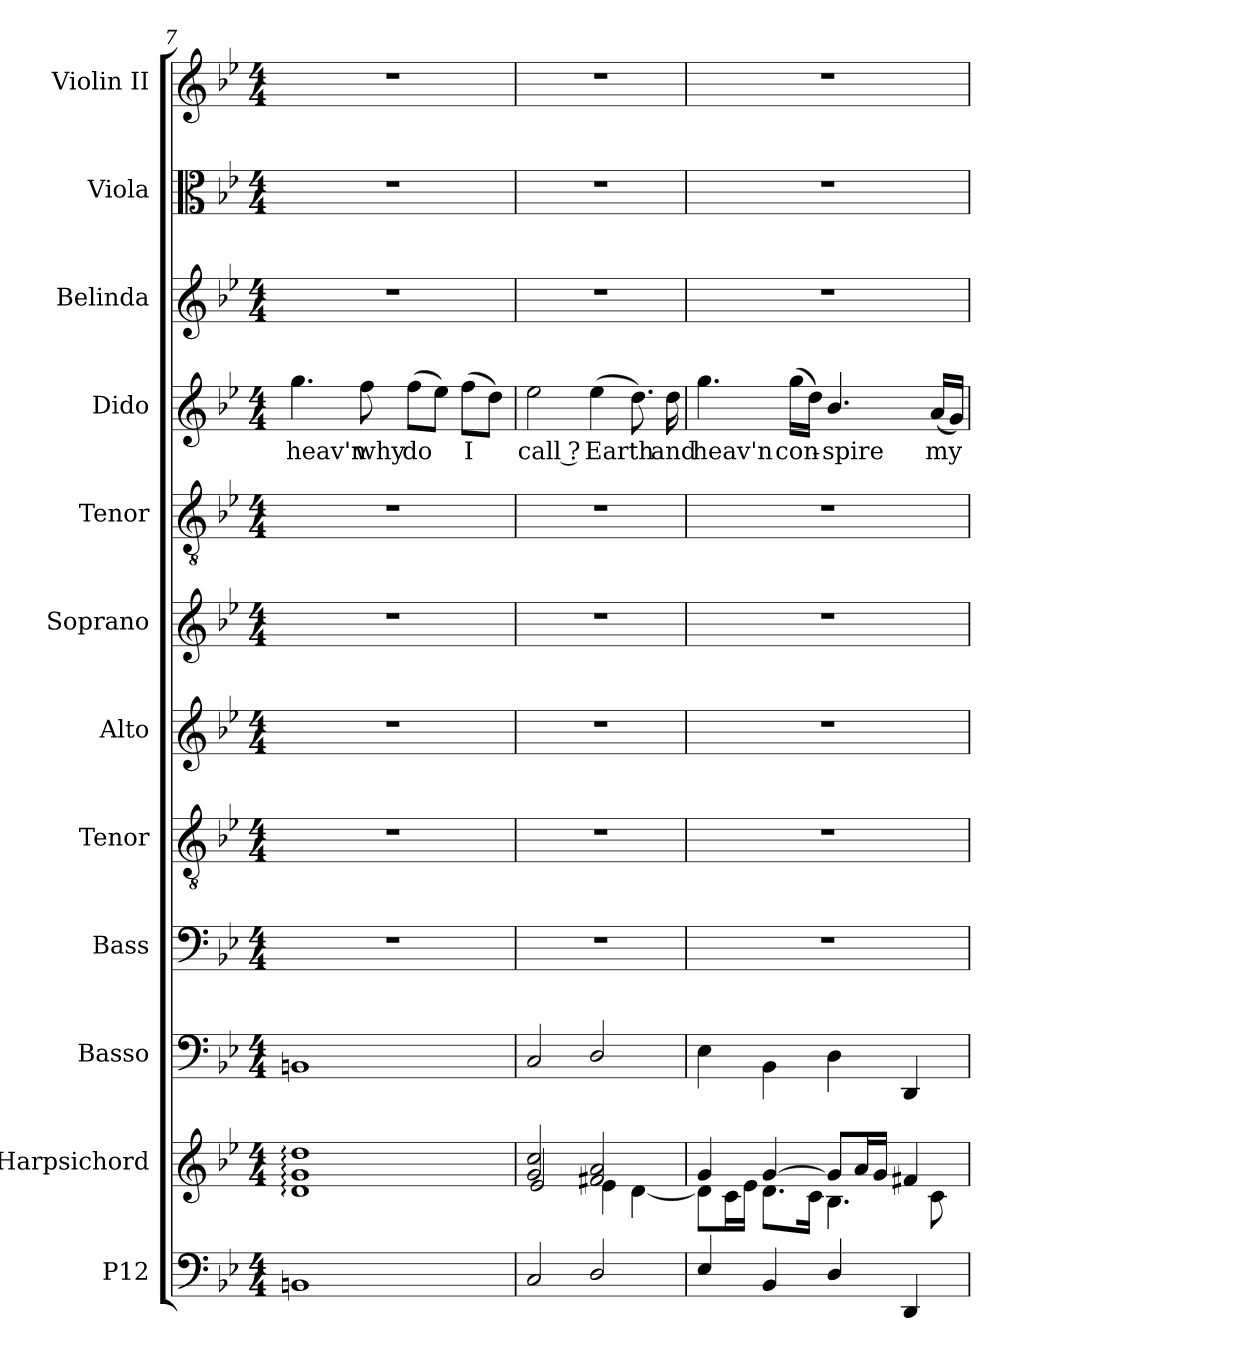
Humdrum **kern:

**kern	**kern	**kern	**kern	**kern	**kern	**kern	**kern	**kern	**text	**kern	**kern	**kern
*part12	*part11	*part10	*part9	*part8	*part7	*part6	*part5	*part4	*part4	*part3	*part2	*part1
*staff12	*staff11	*staff10	*staff9	*staff8	*staff7	*staff6	*staff5	*staff4	*staff4	*staff3	*staff2	*staff1
*I"P12	*I"Harpsichord	*I"Basso	*I"Bass	*I"Tenor	*I"Alto	*I"Soprano	*I"Tenor	*I"Dido	*	*I"Belinda	*I"Viola	*I"Violin II
*	*	*I'B	*I'B.	*	*I'A.	*I'S.	*	*I'Dido	*	*I'Belinda	*I'Viola	*I'Vln. II
*clefF4	*clefG2	*clefF4	*clefF4	*clefGv2	*clefG2	*clefG2	*clefGv2	*clefG2	*	*clefG2	*clefC3	*clefG2
*	*	*	*	*ITrd7c12	*	*	*ITrd7c12	*	*	*	*	*
*k[b-e-]	*k[b-e-]	*k[b-e-]	*k[b-e-]	*k[b-e-]	*k[b-e-]	*k[b-e-]	*k[b-e-]	*k[b-e-]	*	*k[b-e-]	*k[b-e-]	*k[b-e-]
*g:	*g:	*g:	*g:	*g:	*g:	*g:	*g:	*g:	*	*g:	*g:	*g:
*M4/4	*M4/4	*M4/4	*M4/4	*M4/4	*M4/4	*M4/4	*M4/4	*M4/4	*	*M4/4	*M4/4	*M4/4
=7	=7	=7	=7	=7	=7	=7	=7	=7	=7	=7	=7	=7
!	!	!	!	!	!	!	!	!	!LO:LY:b:color=#000000	!	!	!
1BBni	1di: 1gi: 1ddi:	1BBni	1r	1r	1r	1r	1r	4.ggi\	heav'n	1r	1r	1r
!	!	!	!	!	!	!	!	!	!LO:LY:b:color=#000000	!	!	!
.	.	.	.	.	.	.	.	8ffi\	why	.	.	.
!	!	!	!	!	!	!	!	!	!LO:LY:b:color=#000000	!	!	!
.	.	.	.	.	.	.	.	(8ffi\L	do	.	.	.
.	.	.	.	.	.	.	.	8ee-i\J)	.	.	.	.
!	!	!	!	!	!	!	!	!	!LO:LY:b:color=#000000	!	!	!
.	.	.	.	.	.	.	.	(8ffi\L	I	.	.	.
.	.	.	.	.	.	.	.	8ddi\J)	.	.	.	.
=8	=8	=8	=8	=8	=8	=8	=8	=8	=8	=8	=8	=8
*	*^	*	*	*	*	*	*	*	*	*	*	*
!	!	!	!	!	!	!	!	!	!	!LO:LY:b:color=#000000	!	!	!
2Ci/	2gi/ 2cci	2e-i/	2Ci/	1r	1r	1r	1r	1r	2ee-i\	call ?	1r	1r	1r
!	!	!	!	!	!	!	!	!	!	!LO:LY:b:color=#000000	!	!	!
2Di/	2f#Xi/ 2ai	4e-i\	2Di/	.	.	.	.	.	(4ee-i\	Earth	.	.	.
.	.	[4di\	.	.	.	.	.	.	8.ddi\)	.	.	.	.
!	!	!	!	!	!	!	!	!	!	!LO:LY:b:color=#000000	!	!	!
.	.	.	.	.	.	.	.	.	16ddi\	and	.	.	.
!!LO:LB:g=z
=9	=9	=9	=9	=9	=9	=9	=9	=9	=9	=9	=9	=9	=9
!	!	!	!	!	!	!	!	!	!	!LO:LY:b:color=#000000	!	!	!
4E-i/	4gi/	8di\L]	4E-i\	1r	1r	1r	1r	1r	4.ggi\	heav'n	1r	1r	1r
.	.	16ci\L	.	.	.	.	.	.	.	.	.	.	.
.	.	16e-i\JJ	.	.	.	.	.	.	.	.	.	.	.
4BB-i/	[4gi/	8.di\L	4BB-i\	.	.	.	.	.	.	.	.	.	.
!	!	!	!	!	!	!	!	!	!	!LO:LY:b:color=#000000	!	!	!
.	.	.	.	.	.	.	.	.	(16ggi\LL	con-	.	.	.
.	.	16ci\Jk	.	.	.	.	.	.	16ddi\JJ)	.	.	.	.
!	!	!	!	!	!	!	!	!	!	!LO:LY:b:color=#000000	!	!	!
4Di/	8gi/L]	4.B-i\	4Di\	.	.	.	.	.	4.b-i/	-spire	.	.	.
.	16ai/L	.	.	.	.	.	.	.	.	.	.	.	.
.	16gi/JJ	.	.	.	.	.	.	.	.	.	.	.	.
4DDi/	4f#Xi/	.	4DDi/	.	.	.	.	.	.	.	.	.	.
!	!	!	!	!	!	!	!	!	!	!LO:LY:b:color=#000000	!	!	!
.	.	8ci\	.	.	.	.	.	.	(16ai/LL	my	.	.	.
.	.	.	.	.	.	.	.	.	16gi/JJ)	.	.	.	.
*	*v	*v	*	*	*	*	*	*	*	*	*	*	*
=	=	=	=	=	=	=	=	=	=	=	=	=
*-	*-	*-	*-	*-	*-	*-	*-	*-	*-	*-	*-	*-
